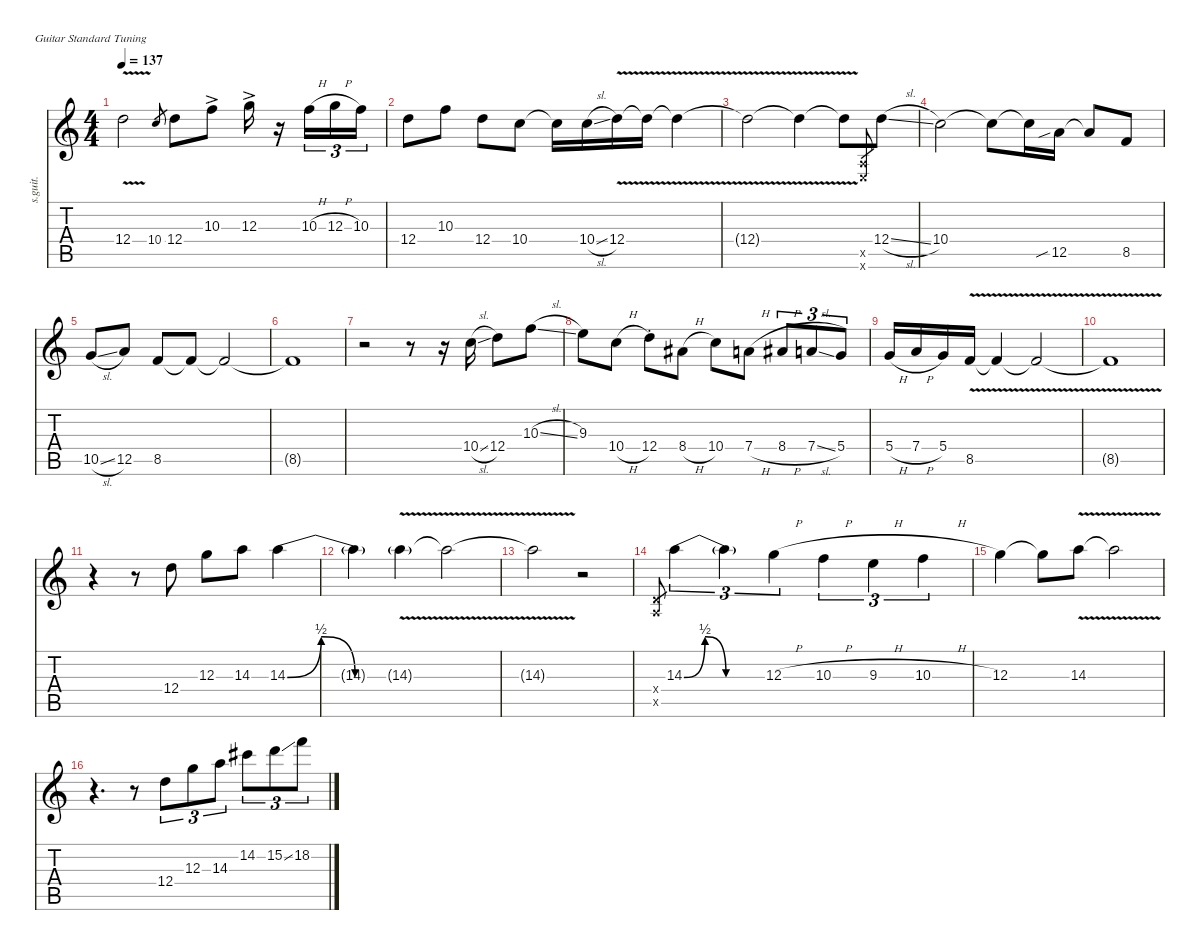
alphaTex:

\defaultSystemsLayout 4
\hideDynamics
\bracketExtendMode nobrackets
\otherSystemsTrackNameOrientation horizontal
\track ("Mikael Akerfeldt (Acoustic and Solo)" "s.guit.") {instrument acousticguitarsteel}
\staff {score tabs}
\tuning (E4 B3 G3 D3 A2 E2)
\ts (4 4)
\tempo 137
\clef g2
\ks c
12.4{v t}.2{dy f beam Down} 10.4.8{gr dy mf beam Up} 12.4.8{dy f beam Down} 10.3{ac}.8{dy ff beam Down} 12.3{ac}.16{beam Down} r.16{beam Down} 10.3{h}.16{tu (3 2) dy f beam Down} 12.3{h}.16{tu (3 2) beam Down} 10.3.16{tu (3 2) beam Down} |
12.4.8{beam Down} 10.3.8{beam Down} 12.4.8{beam Down} 10.4.8{beam Down} 10.4{t}.16{beam Down} 10.4{sl}.16{beam Down} 12.4{v}.16{beam Down} 12.4{v t}.16{beam Down} 12.4{v t}.4{beam Down} |
12.4{v t}.2{beam Down} 12.4{v t}.4{beam Down} 12.4{v t}.8{beam Down} (0.5{x} 0.6{x}).8{gr dy mf beam Up} 12.4{sl}.8{dy f beam Down} |
10.4.2{beam Down} 10.4{t}.8{beam Down} 10.4{t}.16{beam Down} 12.5{sib}.16{beam Down} 12.5{t}.8{beam Up} 8.5.8{beam Up} |
10.5{sl}.8{beam Up} 12.5.8{beam Up} 8.5.8{beam Up} 8.5{t}.8{beam Up} 8.5{t}.2{beam Up} |
8.5{t}.1{beam Up} |
r.2{beam Down} r.8{beam Down} r.16{beam Down} 10.4{sl}.16{beam Down} 12.4.8{beam Down} 10.3{sl}.8{beam Down} |
9.3.8{beam Down} 10.4{h}.8{beam Down} 12.4{st}.8{beam Down} 8.4{h acc #}.8{beam Down} 10.4.8{beam Down} 7.4{h}.8{beam Down} 8.4{h acc #}.8{tu (3 2) beam Up} 7.4{sl}.8{tu (3 2) beam Up} 5.4.8{tu (3 2) beam Up} |
5.4{h}.16{beam Up} 7.4{h}.16{beam Up} 5.4.16{beam Up} 8.5{v}.16{beam Up} 8.5{v t}.4{beam Up} 8.5{v t}.2{beam Up} |
8.5{v t}.1{beam Up} |
r.4{beam Down} r.8{beam Down} 12.4.8{beam Down} 12.3.8{beam Down} 14.3.8{beam Down} 14.3{be (bendrelease 0 0 30 2 30 2 60 0)}.4{beam Down} |
14.3{be (hold 0 0 60 0) t}.4{beam Down} 14.3{v g}.4{dy mp beam Down} 14.3{v t}.2{dy f beam Down} |
14.3{v t}.2{beam Down} r.2{beam Down} |
(0.4{x} 0.5{x}).8{gr dy mf beam Up} 14.3{be (bendrelease 0 0 30 2 30 2 60 0)}.4{tu (3 2) dy f beam Down} 14.3{be (hold 0 0 60 0) t}.4{tu (3 2) beam Down} 12.3{h}.4{tu (3 2) dy mf beam Down} 10.3{h}.4{tu (3 2) beam Down} 9.3{h}.4{tu (3 2) dy mp beam Down} 10.3{h}.4{tu (3 2) beam Down} |
12.3.4{beam Down} 12.3{t}.8{dy f beam Down} 14.3{v}.8{dy p beam Down} 14.3{v t}.2{dy f beam Down} |
r.4{d beam Down} r.8{beam Down} 12.4.8{tu (3 2) beam Down} 12.3.8{tu (3 2) beam Down} 14.3.8{tu (3 2) beam Down} 14.2{acc #}.8{tu (3 2) beam Down} 15.2{ss}.8{tu (3 2) beam Down} 18.2.8{tu (3 2) beam Down}
